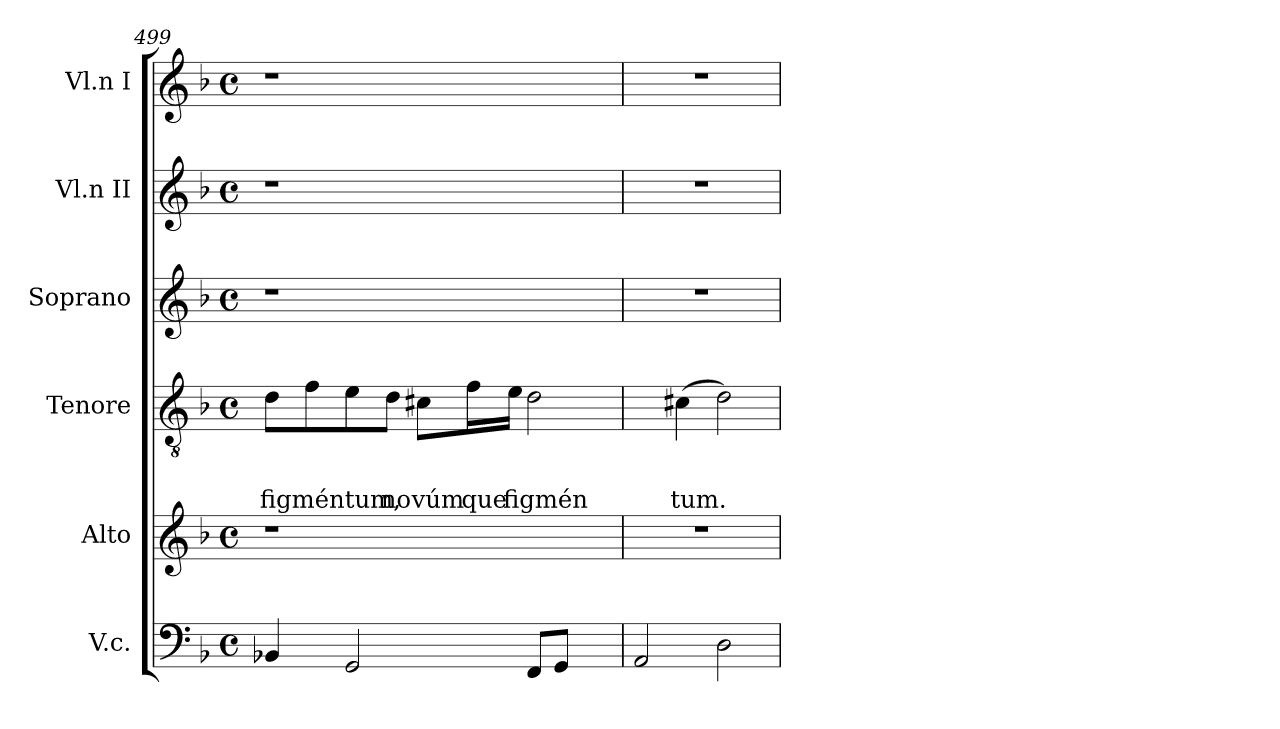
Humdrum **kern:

**kern	**kern	**kern	**text	**text	**text	**kern	**kern	**kern
*part6	*part5	*part4	*part4	*part4	*part4	*part3	*part2	*part1
*staff6	*staff5	*staff4	*staff4	*staff4	*staff4	*staff3	*staff2	*staff1
*I"V.c.	*I"Alto	*I"Tenore	*	*	*	*I"Soprano	*I"Vl.n II	*I"Vl.n I
*I'V.c.	*I'Alto	*I'Tenore	*	*	*	*I'Soprano	*I'Vl.n II	*I'Vl.n I
*clefF4	*clefG2	*clefGv2	*	*	*	*clefG2	*clefG2	*clefG2
*k[b-]	*k[b-]	*k[b-]	*	*	*	*k[b-]	*k[b-]	*k[b-]
*F:	*F:	*F:	*	*	*	*F:	*F:	*F:
*M4/4	*M4/4	*M4/4	*	*	*	*M4/4	*M4/4	*M4/4
*met(c)	*met(c)	*met(c)	*	*	*	*met(c)	*met(c)	*met(c)
=499	=499	=499	=499	=499	=499	=499	=499	=499
!	!	!	!	!	!LO:LY:b	!	!	!
4BB-X/	1r	8d\L	.	.	figméntum,	1r	1r	1r
.	.	8f\	.	.	.	.	.	.
2GG/	.	8e\	.	.	.	.	.	.
!	!	!	!	!	!LO:LY:b	!	!	!
.	.	8d\J	.	.	no	.	.	.
!	!	!	!	!	!LO:LY:b:rj	!	!	!
.	.	8c#X\L	.	.	vúm	.	.	.
!	!	!	!	!	!LO:LY:b	!	!	!
.	.	16f\L	.	.	que	.	.	.
!	!	!	!	!	!LO:LY:b	!	!	!
.	.	16e\JJ	.	.	figmén	.	.	.
8FF/L	.	2d\	.	.	.	.	.	.
8GG/J	.	.	.	.	.	.	.	.
4ryy	4ryy	.	.	.	.	4ryy	4ryy	4ryy
=500	=500	=500	=500	=500	=500	=500	=500	=500
2AA/	1r	4ryy	.	.	.	1r	1r	1r
!	!	!	!	!	!LO:LY:b	!	!	!
.	.	(>4c#X\	.	.	tum.	.	.	.
2D\	.	2d\)	.	.	.	.	.	.
=	=	=	=	=	=	=	=	=
*-	*-	*-	*-	*-	*-	*-	*-	*-
